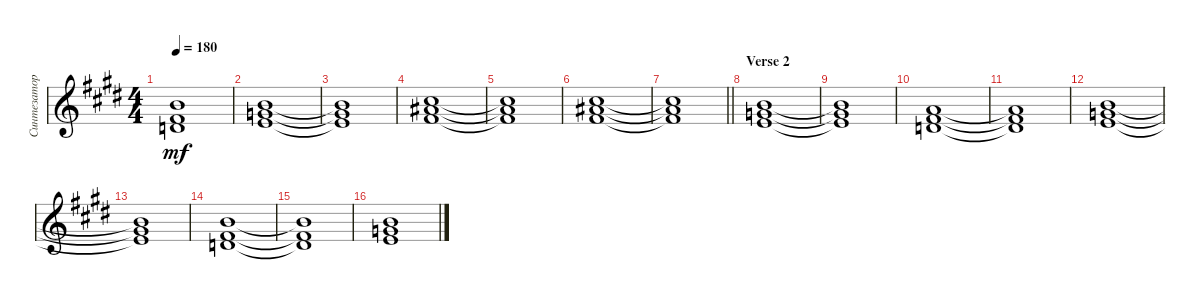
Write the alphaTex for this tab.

\track ("Синтезатор" "Синтезатор") {instrument stringensemble1}
\staff {score}
\tuning (E4 B3 G3 D3 A2 E2) {hide}
\ts (4 4)
\tempo 180
\clef g2
\ks c#minor
(7.1{t} 7.2{t} 7.3{t}).1{dy mf} |
(7.1 8.2 9.3).1 |
(7.1{t} 8.2{t} 9.3{t}).1 |
(9.1 11.2 11.3).1 |
(9.1{t} 11.2{t} 11.3{t}).1 |
(9.1 11.2 11.3).1 |
\barLineRight lightlight
(9.1{t} 11.2{t} 11.3{t}).1 |
\section ("" "Verse 2")
(7.1 8.2 9.3).1 |
(7.1{t} 8.2{t} 9.3{t}).1 |
(5.1 7.2 7.3).1 |
(5.1{t} 7.2{t} 7.3{t}).1 |
(7.1 8.2 9.3).1 |
(7.1{t} 8.2{t} 9.3{t}).1 |
(7.1 7.2 7.3).1 |
(7.1{t} 7.2{t} 7.3{t}).1 |
(7.1 8.2 9.3).1
